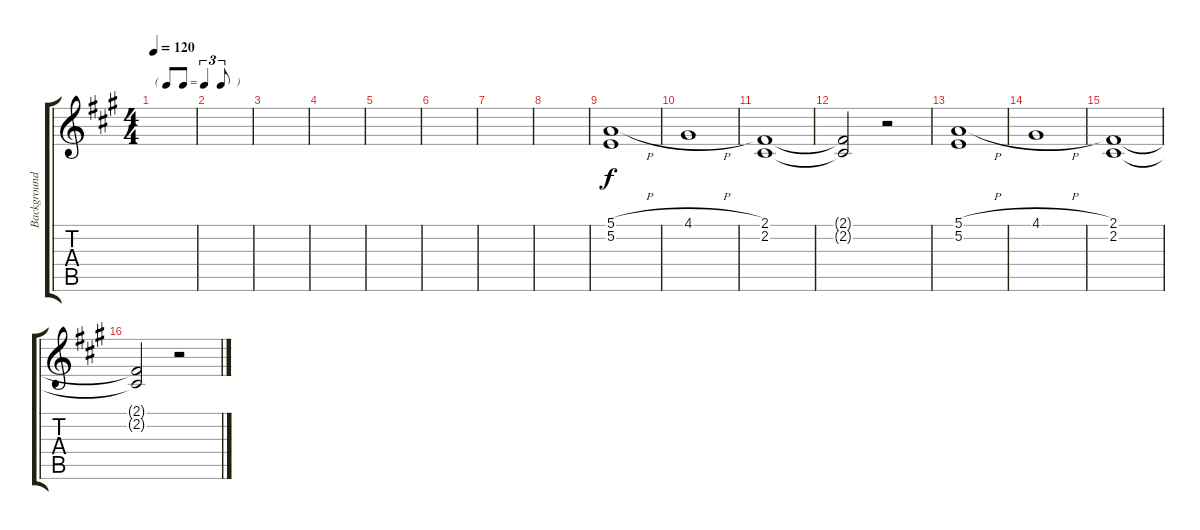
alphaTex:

\track ("Background Vocals" "Background") {instrument voiceoohs}
\staff {score tabs}
\tuning (E4 B3 G3 D3 A2 E2) {hide}
\ts (4 4)
\tf triplet8th
\tempo 120
\clef g2
\ks a
|
|
|
|
|
|
|
|
(5.1{h} 5.2).1 |
4.1{h}.1 |
(2.1 2.2).1 |
(2.1{t} 2.2{t}).2 r.2 |
(5.1{h} 5.2).1 |
4.1{h}.1 |
(2.1 2.2).1 |
(2.1{t} 2.2{t}).2 r.2
